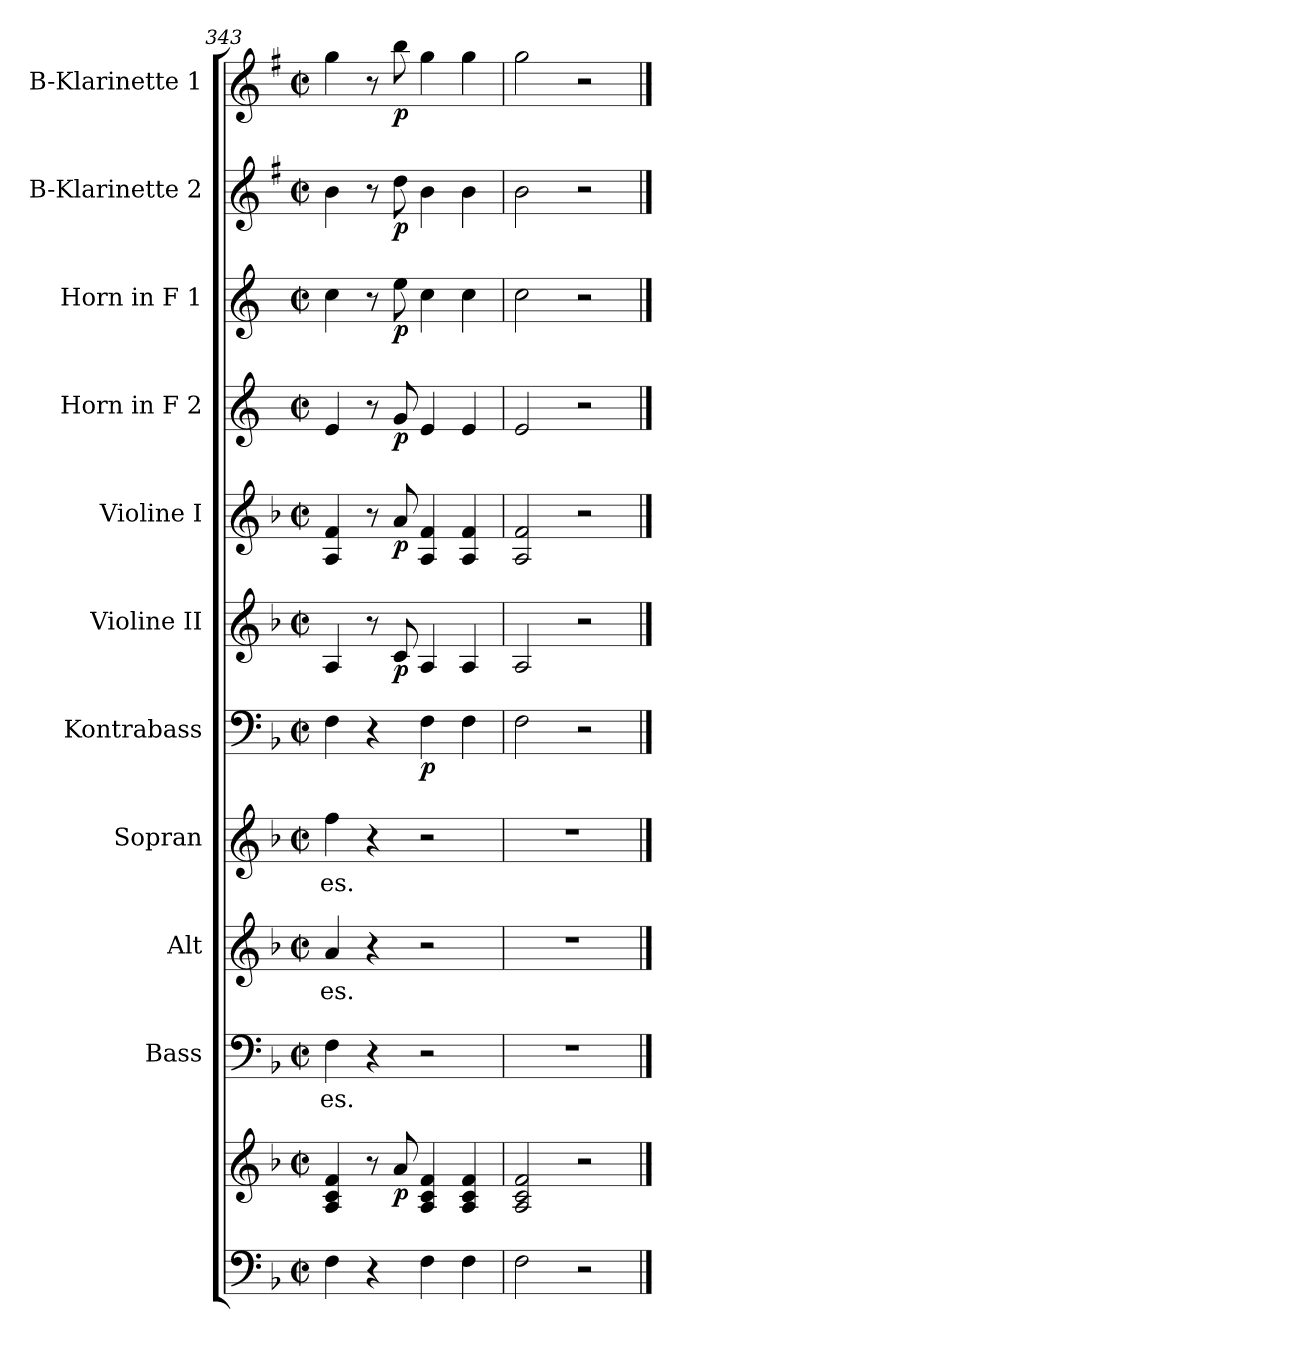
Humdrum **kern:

**kern	**kern	**dynam	**kern	**text	**kern	**text	**kern	**text	**kern	**dynam	**kern	**dynam	**kern	**dynam	**kern	**dynam	**kern	**dynam	**kern	**dynam	**kern	**dynam
*part11	*part11	*part11	*part10	*part10	*part9	*part9	*part8	*part8	*part7	*part7	*part6	*part6	*part5	*part5	*part4	*part4	*part3	*part3	*part2	*part2	*part1	*part1
*staff12	*staff11	*staff11/12	*staff10	*staff10	*staff9	*staff9	*staff8	*staff8	*staff7	*staff7	*staff6	*staff6	*staff5	*staff5	*staff4	*staff4	*staff3	*staff3	*staff2	*staff2	*staff1	*staff1
*	*	*	*I"Bass	*	*I"Alt	*	*I"Sopran	*	*I"Kontrabass	*	*I"Violine II	*	*I"Violine I	*	*I"Horn in F 2	*	*I"Horn in F 1	*	*I"B-Klarinette 2	*	*I"B-Klarinette 1	*
*	*	*	*I'B.	*	*I'A.	*	*I'S.	*	*I'Kb.	*	*I'Vl. II	*	*I'Vl. I	*	*	*	*	*	*I'B Kl. 2	*	*I'B Kl. 1	*
*clefF4	*clefG2	*	*clefF4	*	*clefG2	*	*clefG2	*	*clefF4	*	*clefG2	*	*clefG2	*	*clefG2	*	*clefG2	*	*clefG2	*	*clefG2	*
*	*	*	*	*	*	*	*	*	*ITrd7c12	*	*	*	*	*	*ITrd4c7	*	*ITrd4c7	*	*ITrd1c2	*	*ITrd1c2	*
*k[b-]	*k[b-]	*	*k[b-]	*	*k[b-]	*	*k[b-]	*	*k[b-]	*	*k[b-]	*	*k[b-]	*	*k[b-]	*	*k[b-]	*	*k[b-]	*	*k[b-]	*
*F:	*F:	*	*F:	*	*F:	*	*F:	*	*F:	*	*F:	*	*F:	*	*F:	*	*F:	*	*F:	*	*F:	*
*M2/2	*M2/2	*	*M2/2	*	*M2/2	*	*M2/2	*	*M2/2	*	*M2/2	*	*M2/2	*	*M2/2	*	*M2/2	*	*M2/2	*	*M2/2	*
*met(c|)	*met(c|)	*	*met(c|)	*	*met(c|)	*	*met(c|)	*	*met(c|)	*	*met(c|)	*	*met(c|)	*	*met(c|)	*	*met(c|)	*	*met(c|)	*	*met(c|)	*
=343	=343	=343	=343	=343	=343	=343	=343	=343	=343	=343	=343	=343	=343	=343	=343	=343	=343	=343	=343	=343	=343	=343
!	!	!	!	!LO:LY:b	!	!LO:LY:b	!	!LO:LY:b	!	!	!	!	!	!	!	!	!	!	!	!	!	!
4F\	4A/ 4c/ 4f/	.	4F\	es.	4a/	es.	4ff\	es.	4FF\	.	4A/	.	4A/ 4f/	.	4A/	.	4f\	.	4a\	.	4ff\	.
4r	8r	.	4r	.	4r	.	4r	.	4r	.	8r	.	8r	.	8r	.	8r	.	8r	.	8r	.
!	!	!LO:DY:b	!	!	!	!	!	!	!	!	!	!LO:DY:b	!	!LO:DY:b	!	!LO:DY:b	!	!LO:DY:b	!	!LO:DY:b	!	!LO:DY:b
.	8a/	p	.	.	.	.	.	.	.	.	8c/	p	8a/	p	8c/	p	8a\	p	8cc\	p	8aa\	p
!	!	!	!	!	!	!	!	!	!	!LO:DY:b	!	!	!	!	!	!	!	!	!	!	!	!
4F\	4A/ 4c/ 4f/	.	2r	.	2r	.	2r	.	4FF\	p	4A/	.	4A/ 4f/	.	4A/	.	4f\	.	4a\	.	4ff\	.
4F\	4A/ 4c/ 4f/	.	.	.	.	.	.	.	4FF\	.	4A/	.	4A/ 4f/	.	4A/	.	4f\	.	4a\	.	4ff\	.
=344	=344	=344	=344	=344	=344	=344	=344	=344	=344	=344	=344	=344	=344	=344	=344	=344	=344	=344	=344	=344	=344	=344
2F\	2A/ 2c/ 2f/	.	1r	.	1r	.	1r	.	2FF\	.	2A/	.	2A/ 2f/	.	2A/	.	2f\	.	2a\	.	2ff\	.
2r	2r	.	.	.	.	.	.	.	2r	.	2r	.	2r	.	2r	.	2r	.	2r	.	2r	.
==	==	==	==	==	==	==	==	==	==	==	==	==	==	==	==	==	==	==	==	==	==	==
*-	*-	*-	*-	*-	*-	*-	*-	*-	*-	*-	*-	*-	*-	*-	*-	*-	*-	*-	*-	*-	*-	*-
